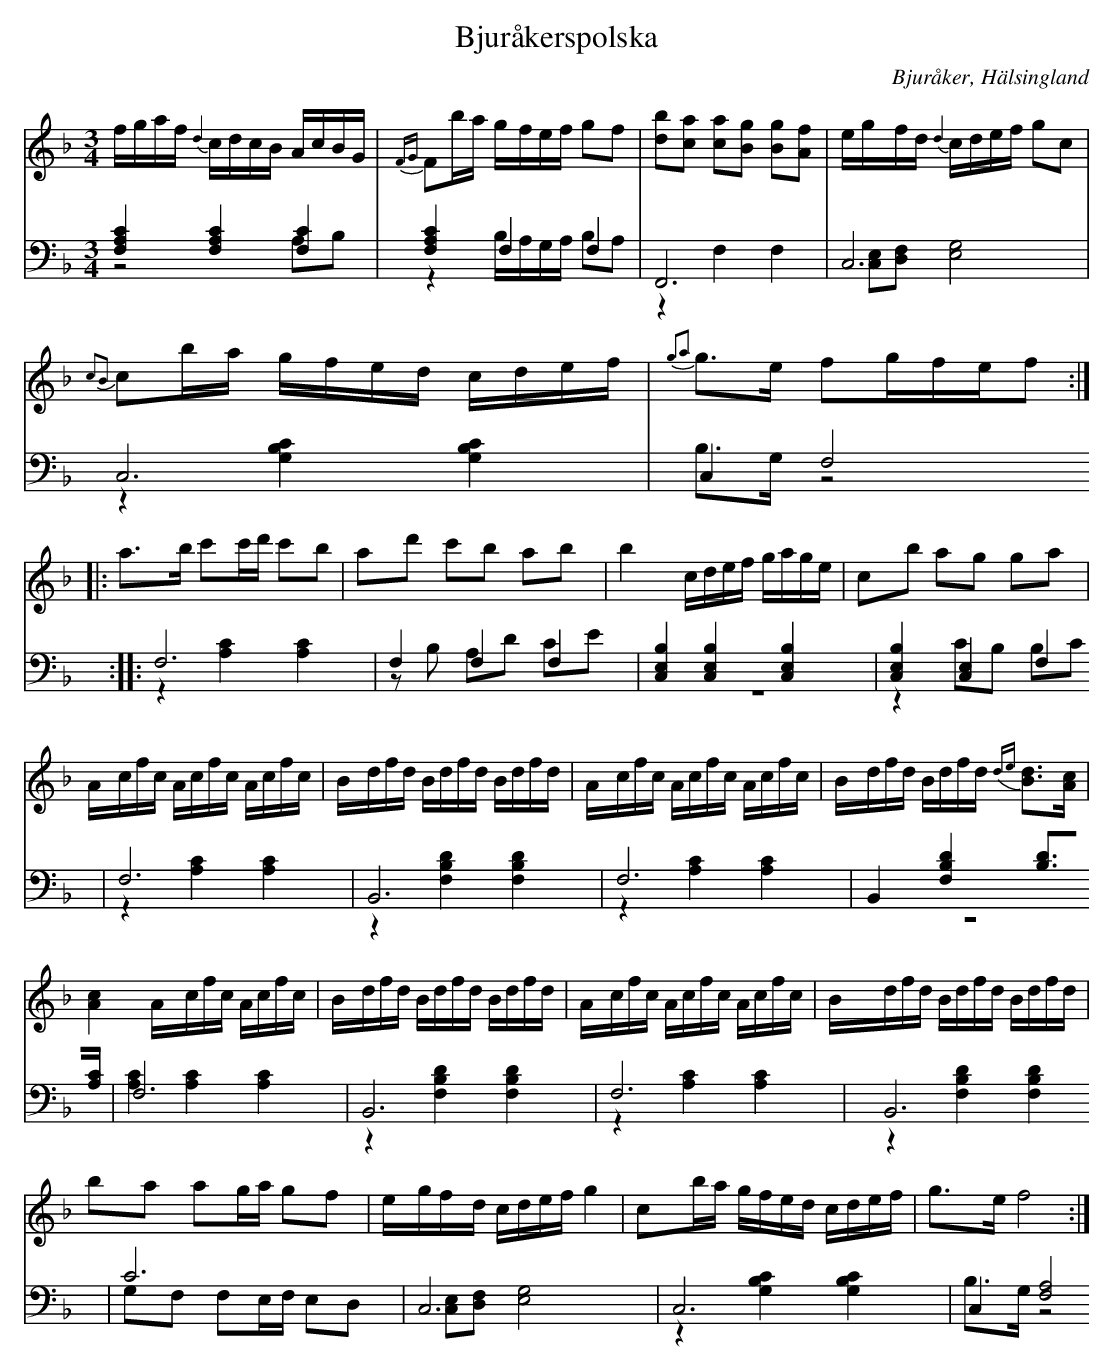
X:1
T: Bjuråkerspolska
O: Bjuråker, Hälsingland
M: 3/4
L: 1/16
K: F
V:1
V:2
V:3 merge
V:1
fgaf {d2}cdcB AcBG|{FG}F2ba gfef g2f2|[d2b2][c2a2] [c2a2][B2g2] [B2g2][A2f2] |egfd {d2}cdef g2c2|
{c2B2}c2ba gfed cdef|{g2a2}g2>e2 f2gfef2:|
|:a2>b2 c'2c'd' c'2b2|a2d'2 c'2b2 a2b2|b4 cdef gage|c2b2 a2g2 g2a2|
Acfc Acfc Acfc|Bdfd Bdfd Bdfd|Acfc Acfc Acfc|Bdfd Bdfd {de}[B2d2]>[A2c2]|
[A4c4] Acfc Acfc|Bdfd Bdfd Bdfd|Acfc Acfc Acfc|Bdfd Bdfd Bdfd|
b2a2 a2ga g2f2|egfd cdef g4|c2ba gfed cdef|g2>e2 f8:|
V:2 clef=bass
[F,4A,4C4] [F,4A,4C4] [F,4C4]|[F,4A,4C4] F,4 F,4|F,,12|C,12|
C,12|C,4 F,8:|
|:F,12|F,4 F,4 F,4|[C,4E,4B,4] [C,4E,4B,4] [C,4E,4B,4]|[C,4E,4B,4] [C,4E,4] F,4|
F,12|B,,12|F,12|B,,4 [F,4B,4D4] [B,2D2]>[A,2C2]|
F,12|B,,12|F,12|B,,12|
C12|C,12|C,12|C,4 [F,8A,8]:|
V:3 clef=bass
z8 A,2B,2|z4 B,A,G,A, B,2A,2|z4 F,4 F,4|[C,2E,2][D,2F,2] [E,8G,8]|
z4 [G,4B,4C4] [G,4B,4C4]|B,2>G,2 z8:|
|:z4 [A,4C4] [A,4C4]|z2B,2 A,2D2 C2E2|z12|z4 C2B,2 B,2C2|
z4 [A,4C4] [A,4C4]|z4 [F,4B,4D4] [F,4B,4D4]|z4 [A,4C4] [A,4C4]|z12|
[A,4C4] [A,4C4] [A,4C4]|z4 [F,4B,4D4] [F,4B,4D4]|z4 [A,4C4] [A,4C4]|
|z4 [F,4B,4D4] [F,4B,4D4]|G,2F,2 F,2E,F, E,2D,2|[C,2E,2][D,2F,2] [E,8G,8]|z4 [G,4B,4C4] [G,4B,4C4]|B,2>G,2 z8:|
